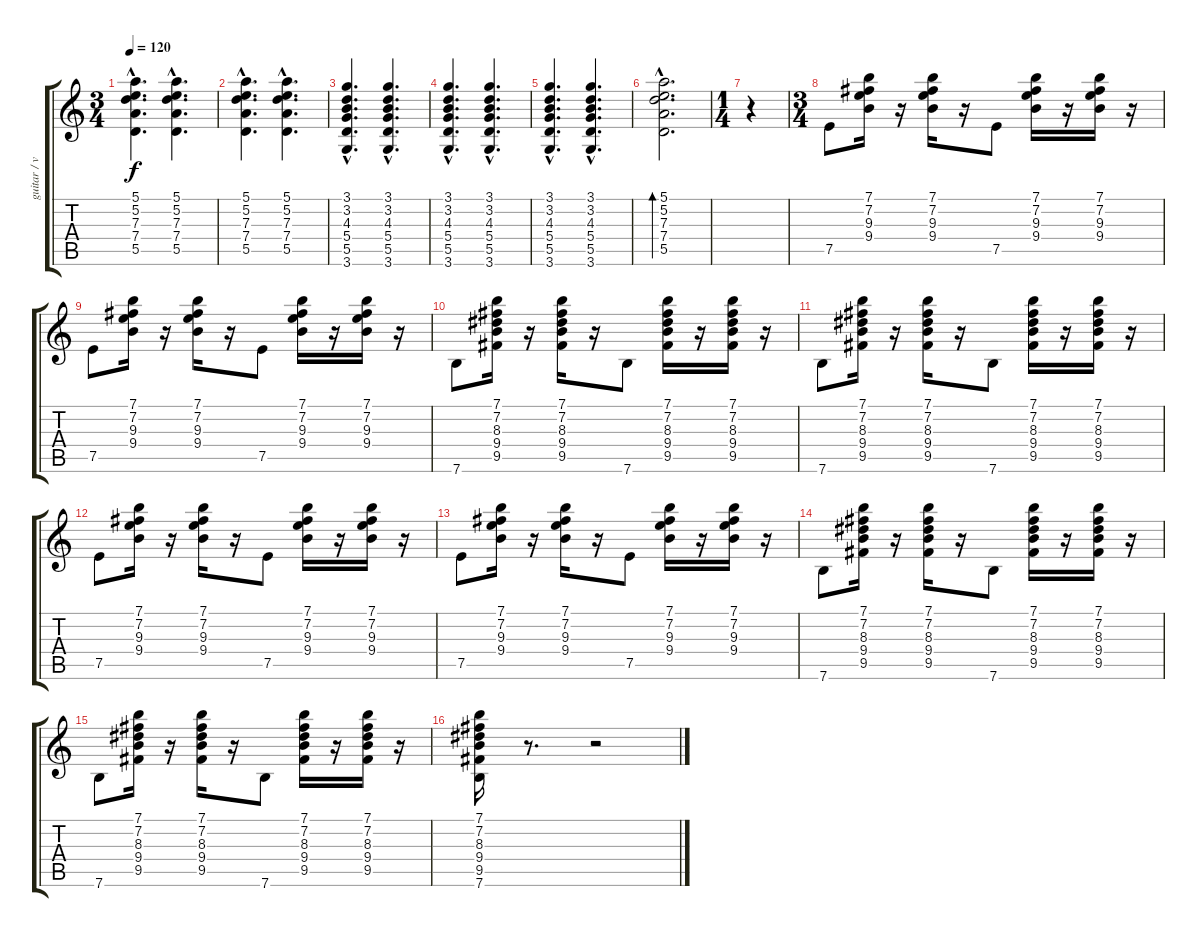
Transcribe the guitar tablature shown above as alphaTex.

\track ("guitar / voix" "guitar / v") {instrument acousticguitarnylon}
\staff {score tabs}
\tuning (E4 B3 G3 D3 A2 E2) {hide}
\ts (3 4)
\tempo 120
\clef g2
\ks c
(5.1{hac} 5.2{hac} 7.3{hac} 7.4{hac} 5.5{hac}).4{d dy f} (5.1{hac} 5.2{hac} 7.3{hac} 7.4{hac} 5.5{hac}).4{d} |
(5.1{hac} 5.2{hac} 7.3{hac} 7.4{hac} 5.5{hac}).4{d} (5.1{hac} 5.2{hac} 7.3{hac} 7.4{hac} 5.5{hac}).4{d} |
(3.1{hac} 3.2{hac} 4.3{hac} 5.4{hac} 5.5{hac} 3.6{hac}).4{d} (3.1{hac} 3.2{hac} 4.3{hac} 5.4{hac} 5.5{hac} 3.6{hac}).4{d} |
(3.1{hac} 3.2{hac} 4.3{hac} 5.4{hac} 5.5{hac} 3.6{hac}).4{d} (3.1{hac} 3.2{hac} 4.3{hac} 5.4{hac} 5.5{hac} 3.6{hac}).4{d} |
(3.1{hac} 3.2{hac} 4.3{hac} 5.4{hac} 5.5{hac} 3.6{hac}).4{d} (3.1{hac} 3.2{hac} 4.3{hac} 5.4{hac} 5.5{hac} 3.6{hac}).4{d} |
(5.1{hac} 5.2{hac} 7.3{hac} 7.4{hac} 5.5{hac}).2{d bd 480} |
\ts (1 4)
r.4 |
\ts (3 4)
7.5.8 (7.1 7.2 9.3 9.4).16 r.16 (7.1 7.2 9.3 9.4).16 r.16 7.5.8 (7.1 7.2 9.3 9.4).16 r.16 (7.1 7.2 9.3 9.4).16 r.16 |
7.5.8 (7.1 7.2 9.3 9.4).16 r.16 (7.1 7.2 9.3 9.4).16 r.16 7.5.8 (7.1 7.2 9.3 9.4).16 r.16 (7.1 7.2 9.3 9.4).16 r.16 |
7.6.8 (7.1 7.2 8.3 9.4 9.5).16 r.16 (7.1 7.2 8.3 9.4 9.5).16 r.16 7.6.8 (7.1 7.2 8.3 9.4 9.5).16 r.16 (7.1 7.2 8.3 9.4 9.5).16 r.16 |
7.6.8 (7.1 7.2 8.3 9.4 9.5).16 r.16 (7.1 7.2 8.3 9.4 9.5).16 r.16 7.6.8 (7.1 7.2 8.3 9.4 9.5).16 r.16 (7.1 7.2 8.3 9.4 9.5).16 r.16 |
7.5.8 (7.1 7.2 9.3 9.4).16 r.16 (7.1 7.2 9.3 9.4).16 r.16 7.5.8 (7.1 7.2 9.3 9.4).16 r.16 (7.1 7.2 9.3 9.4).16 r.16 |
7.5.8 (7.1 7.2 9.3 9.4).16 r.16 (7.1 7.2 9.3 9.4).16 r.16 7.5.8 (7.1 7.2 9.3 9.4).16 r.16 (7.1 7.2 9.3 9.4).16 r.16 |
7.6.8 (7.1 7.2 8.3 9.4 9.5).16 r.16 (7.1 7.2 8.3 9.4 9.5).16 r.16 7.6.8 (7.1 7.2 8.3 9.4 9.5).16 r.16 (7.1 7.2 8.3 9.4 9.5).16 r.16 |
7.6.8 (7.1 7.2 8.3 9.4 9.5).16 r.16 (7.1 7.2 8.3 9.4 9.5).16 r.16 7.6.8 (7.1 7.2 8.3 9.4 9.5).16 r.16 (7.1 7.2 8.3 9.4 9.5).16 r.16 |
(7.1 7.2 8.3 9.4 9.5 7.6).16 r.8{d} r.2
